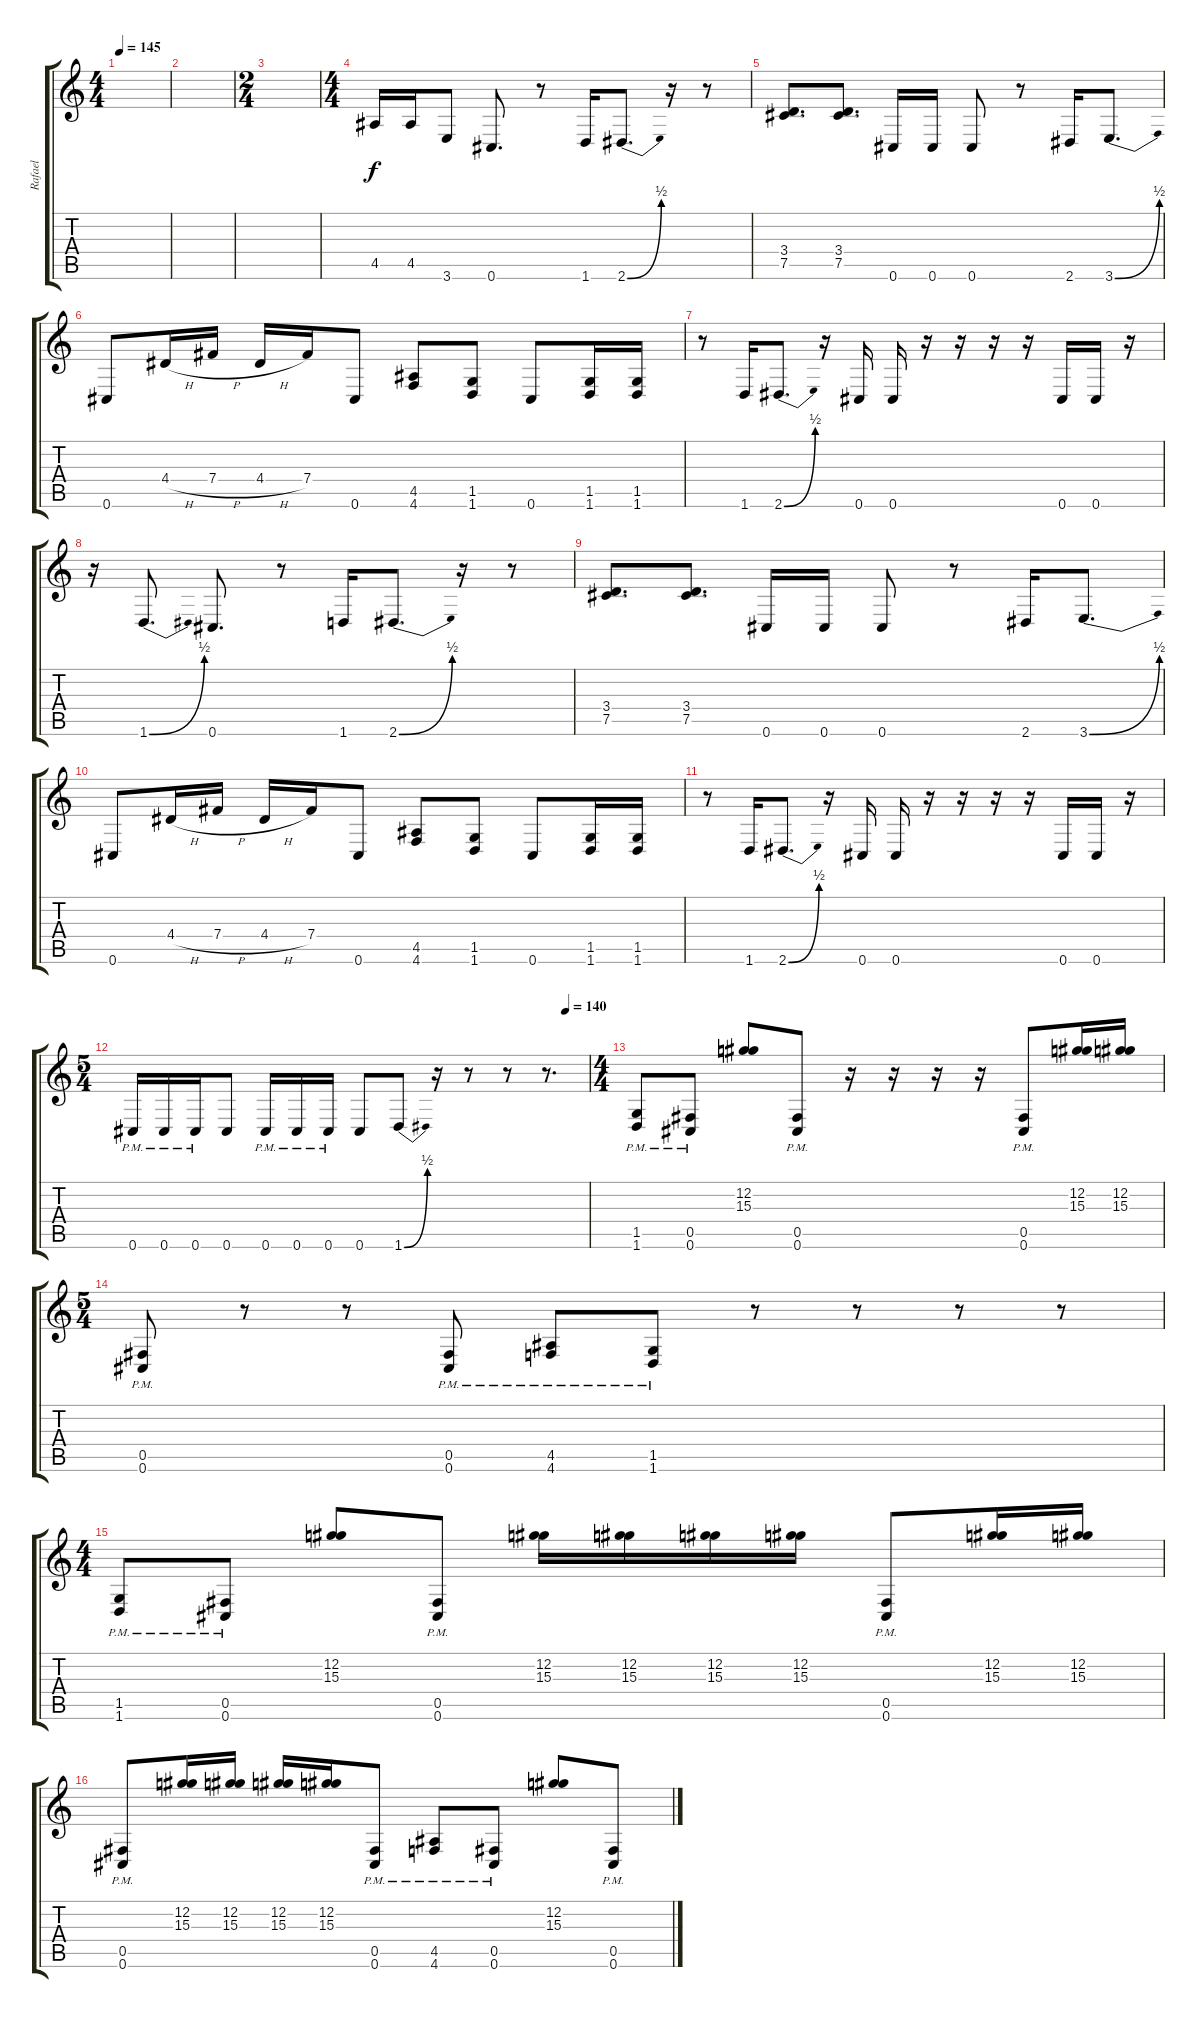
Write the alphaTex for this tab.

\track ("Rafael" "Rafael") {instrument distortionguitar}
\staff {score tabs}
\tuning (Db4 Ab3 E3 B2 Gb2 Db2) {hide}
\ts (4 4)
\tempo 145
\clef g2
\ks c
|
|
\ts (2 4)
|
\ts (4 4)
4.5.16 4.5.16 3.6.8 0.6.8{d} r.8 1.6.16 2.6{be (bend 0 0 60 2)}.8{d} r.16 r.8 |
(3.4 7.5).8{d} (3.4 7.5).8{d} 0.6.16 0.6.16 0.6.8 r.8 2.6.16 3.6{be (bend 0 0 60 2)}.8{d} |
0.6.8 4.4{h}.16 7.4{h}.16 4.4{h}.16 7.4.16 0.6.8 (4.5 4.6).8 (1.5 1.6).8 0.6.8 (1.5 1.6).16 (1.5 1.6).16 |
r.8 1.6.16 2.6{be (bend 0 0 60 2)}.8{d} r.16 0.6.16 0.6.16 r.16 r.16 r.16 r.16 0.6.16 0.6.16 r.16 |
r.16 1.6{be (bend 0 0 60 2)}.8{d} 0.6.8{d} r.8 1.6.16 2.6{be (bend 0 0 60 2)}.8{d} r.16 r.8 |
(3.4 7.5).8{d} (3.4 7.5).8{d} 0.6.16 0.6.16 0.6.8 r.8 2.6.16 3.6{be (bend 0 0 60 2)}.8{d} |
0.6.8 4.4{h}.16 7.4{h}.16 4.4{h}.16 7.4.16 0.6.8 (4.5 4.6).8 (1.5 1.6).8 0.6.8 (1.5 1.6).16 (1.5 1.6).16 |
r.8 1.6.16 2.6{be (bend 0 0 60 2)}.8{d} r.16 0.6.16 0.6.16 r.16 r.16 r.16 r.16 0.6.16 0.6.16 r.16 |
\ts (5 4)
\tempo (140 0.95)
0.6{pm}.16 0.6{pm}.16 0.6{pm}.16 0.6.8 0.6{pm}.16 0.6{pm}.16 0.6{pm}.16 0.6.8 1.6{be (bend 0 0 60 2)}.8 r.16 r.8 r.8 r.8{d} |
\ts (4 4)
(1.5{pm} 1.6{pm}).8 (0.5{pm} 0.6{pm}).8 (12.2 15.3).8 (0.5{pm} 0.6{pm}).8 r.16 r.16 r.16 r.16 (0.5{pm} 0.6{pm}).8 (12.2 15.3).16 (12.2 15.3).16 |
\ts (5 4)
(0.5{pm} 0.6{pm}).8 r.8 r.8 (0.5{pm} 0.6{pm}).8 (4.5{pm} 4.6{pm}).8 (1.5{pm} 1.6{pm}).8 r.8 r.8 r.8 r.8 |
\ts (4 4)
(1.5{pm} 1.6{pm}).8 (0.5{pm} 0.6{pm}).8 (12.2 15.3).8 (0.5{pm} 0.6{pm}).8 (12.2 15.3).16 (12.2 15.3).16 (12.2 15.3).16 (12.2 15.3).16 (0.5{pm} 0.6{pm}).8 (12.2 15.3).16 (12.2 15.3).16 |
(0.5{pm} 0.6{pm}).8 (12.2 15.3).16 (12.2 15.3).16 (12.2 15.3).16 (12.2 15.3).16 (0.5{pm} 0.6{pm}).8 (4.5{pm} 4.6{pm}).8 (0.5{pm} 0.6{pm}).8 (12.2 15.3).8 (0.5{pm} 0.6{pm}).8
